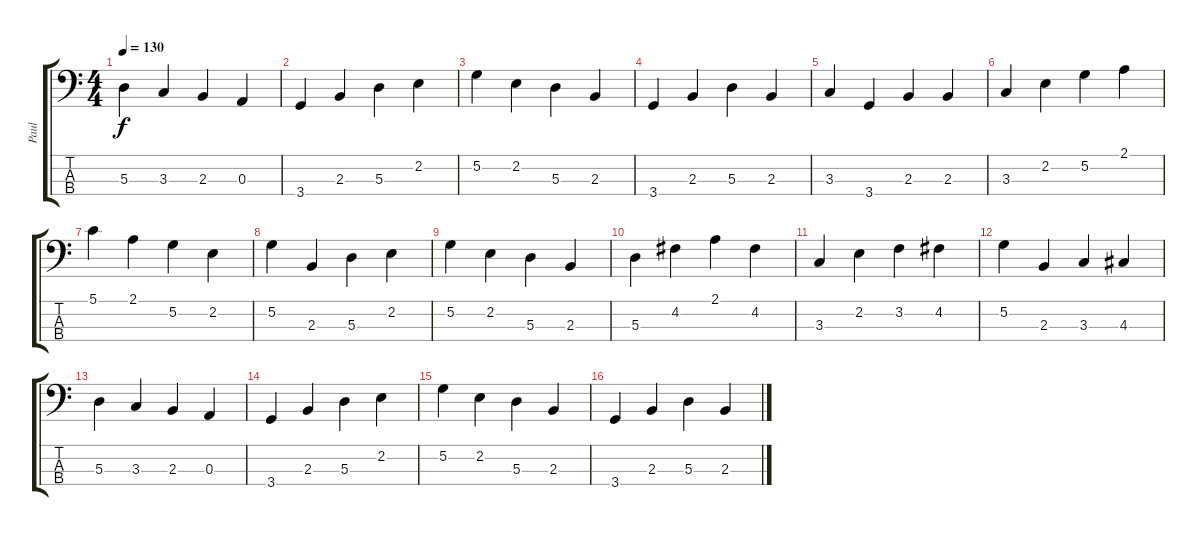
\track ("Paul" "Paul") {instrument electricbassfinger}
\staff {score tabs}
\tuning (G2 D2 A1 E1) {hide}
\ts (4 4)
\tempo 130
\clef f4
\ks c
5.3.4{dy f} 3.3.4 2.3.4 0.3.4 |
3.4.4 2.3.4 5.3.4 2.2.4 |
5.2.4 2.2.4 5.3.4 2.3.4 |
3.4.4 2.3.4 5.3.4 2.3.4 |
3.3.4 3.4.4 2.3.4 2.3.4 |
3.3.4 2.2.4 5.2.4 2.1.4 |
5.1.4 2.1.4 5.2.4 2.2.4 |
5.2.4 2.3.4 5.3.4 2.2.4 |
5.2.4 2.2.4 5.3.4 2.3.4 |
5.3.4 4.2.4 2.1.4 4.2.4 |
3.3.4 2.2.4 3.2.4 4.2.4 |
5.2.4 2.3.4 3.3.4 4.3.4 |
5.3.4 3.3.4 2.3.4 0.3.4 |
3.4.4 2.3.4 5.3.4 2.2.4 |
5.2.4 2.2.4 5.3.4 2.3.4 |
3.4.4 2.3.4 5.3.4 2.3.4
